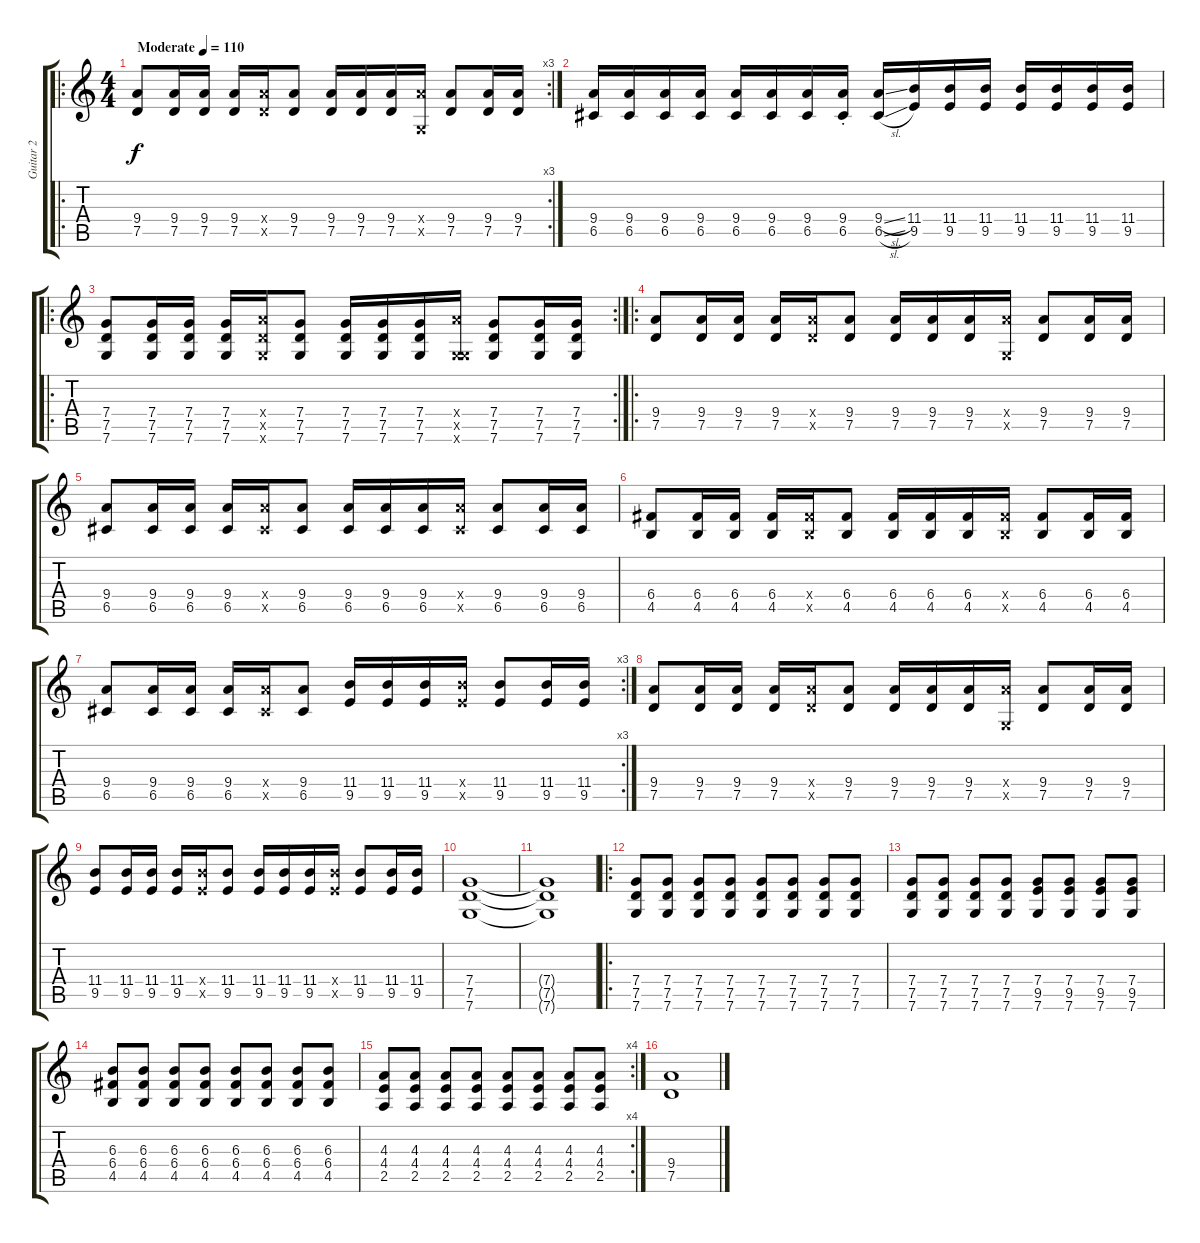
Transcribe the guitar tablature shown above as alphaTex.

\track ("Guitar 2" "Guitar 2") {instrument distortionguitar}
\staff {score tabs}
\tuning (D4 A3 F3 C3 G2 C2) {hide}
\ro
\rc 3
\ts (4 4)
\tempo (110 "Moderate")
\clef g2
\ks c
(9.4 7.5).8{dy f instrument distortionguitar} (9.4 7.5).16 (9.4 7.5).16 (9.4 7.5).16 (9.4{x} 7.5{x}).16 (9.4 7.5).8 (9.4 7.5).16 (9.4 7.5).16 (9.4 7.5).16 (9.4{x} 0.5{x}).16 (9.4 7.5).8 (9.4 7.5).16 (9.4 7.5).16 |
(9.4 6.5).16 (9.4 6.5).16 (9.4 6.5).16 (9.4 6.5).16 (9.4 6.5).16 (9.4 6.5).16 (9.4 6.5).16 (9.4 6.5{st}).16 (9.4{sl} 6.5{sl}).16 (11.4 9.5).16 (11.4 9.5).16 (11.4 9.5).16 (11.4 9.5).16 (11.4 9.5).16 (11.4 9.5).16 (11.4 9.5).16 |
\ro
\rc 2
(7.4 7.5 7.6).8 (7.4 7.5 7.6).16 (7.4 7.5 7.6).16 (7.4 7.5 7.6).16 (9.4{x} 7.5{x} 7.6{x}).16 (7.4 7.5 7.6).8 (7.4 7.5 7.6).16 (7.4 7.5 7.6).16 (7.4 7.5 7.6).16 (9.4{x} 0.5{x} 7.6{x}).16 (7.4 7.5 7.6).8 (7.4 7.5 7.6).16 (7.4 7.5 7.6).16 |
\ro
(9.4 7.5).8 (9.4 7.5).16 (9.4 7.5).16 (9.4 7.5).16 (9.4{x} 7.5{x}).16 (9.4 7.5).8 (9.4 7.5).16 (9.4 7.5).16 (9.4 7.5).16 (9.4{x} 0.5{x}).16 (9.4 7.5).8 (9.4 7.5).16 (9.4 7.5).16 |
(9.4 6.5).8 (9.4 6.5).16 (9.4 6.5).16 (9.4 6.5).16 (9.4{x} 6.5{x}).16 (9.4 6.5).8 (9.4 6.5).16 (9.4 6.5).16 (9.4 6.5).16 (9.4{x} 6.5{x}).16 (9.4 6.5).8 (9.4 6.5).16 (9.4 6.5).16 |
(6.4 4.5).8 (6.4 4.5).16 (6.4 4.5).16 (6.4 4.5).16 (6.4{x} 4.5{x}).16 (6.4 4.5).8 (6.4 4.5).16 (6.4 4.5).16 (6.4 4.5).16 (6.4{x} 4.5{x}).16 (6.4 4.5).8 (6.4 4.5).16 (6.4 4.5).16 |
\rc 3
(9.4 6.5).8 (9.4 6.5).16 (9.4 6.5).16 (9.4 6.5).16 (9.4{x} 6.5{x}).16 (9.4 6.5).8 (11.4 9.5).16 (11.4 9.5).16 (11.4 9.5).16 (11.4{x} 9.5{x}).16 (11.4 9.5).8 (11.4 9.5).16 (11.4 9.5).16 |
(9.4 7.5).8 (9.4 7.5).16 (9.4 7.5).16 (9.4 7.5).16 (9.4{x} 7.5{x}).16 (9.4 7.5).8 (9.4 7.5).16 (9.4 7.5).16 (9.4 7.5).16 (9.4{x} 0.5{x}).16 (9.4 7.5).8 (9.4 7.5).16 (9.4 7.5).16 |
(11.4 9.5).8 (11.4 9.5).16 (11.4 9.5).16 (11.4 9.5).16 (11.4{x} 9.5{x}).16 (11.4 9.5).8 (11.4 9.5).16 (11.4 9.5).16 (11.4 9.5).16 (11.4{x} 9.5{x}).16 (11.4 9.5).8 (11.4 9.5).16 (11.4 9.5).16 |
(7.4 7.5 7.6).1 |
(7.4{t} 7.5{t} 7.6{t}).1 |
\ro
(7.4 7.5 7.6).8 (7.4 7.5 7.6).8 (7.4 7.5 7.6).8 (7.4 7.5 7.6).8 (7.4 7.5 7.6).8 (7.4 7.5 7.6).8 (7.4 7.5 7.6).8 (7.4 7.5 7.6).8 |
(7.4 7.5 7.6).8 (7.4 7.5 7.6).8 (7.4 7.5 7.6).8 (7.4 7.5 7.6).8 (7.4 9.5 7.6).8 (7.4 9.5 7.6).8 (7.4 9.5 7.6).8 (7.4 9.5 7.6).8 |
(6.3 6.4 4.5).8 (6.3 6.4 4.5).8 (6.3 6.4 4.5).8 (6.3 6.4 4.5).8 (6.3 6.4 4.5).8 (6.3 6.4 4.5).8 (6.3 6.4 4.5).8 (6.3 6.4 4.5).8 |
\rc 4
(4.3 4.4 2.5).8 (4.3 4.4 2.5).8 (4.3 4.4 2.5).8 (4.3 4.4 2.5).8 (4.3 4.4 2.5).8 (4.3 4.4 2.5).8 (4.3 4.4 2.5).8 (4.3 4.4 2.5).8 |
(9.4 7.5).1
